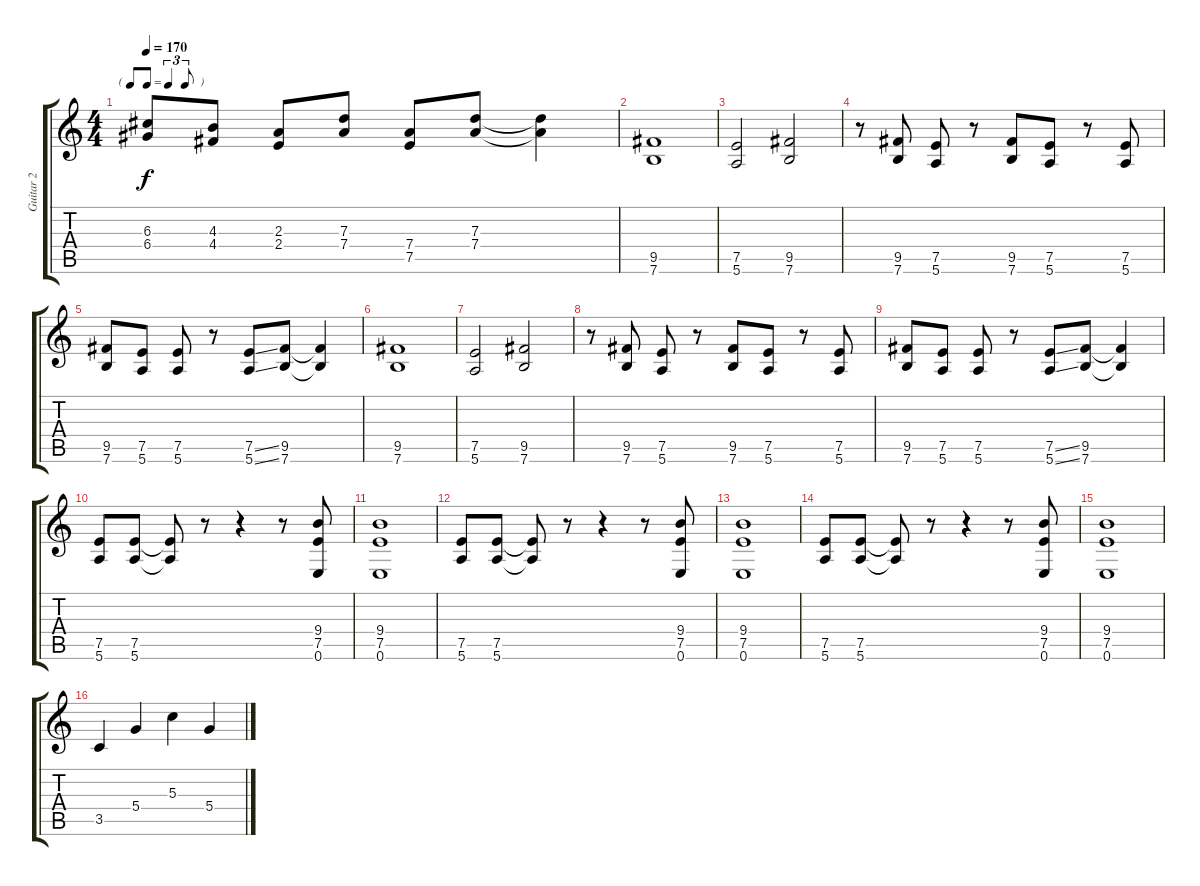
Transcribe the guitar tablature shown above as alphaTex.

\track ("Guitar 2" "Guitar 2") {instrument overdrivenguitar}
\staff {score tabs}
\tuning (E4 B3 G3 D3 A2 E2) {hide}
\ts (4 4)
\tf triplet8th
\tempo 170
\clef g2
\ks c
(6.3{t} 6.4{t}).8{dy f} (4.3 4.4).8 (2.3 2.4).8 (7.3 7.4).8 (7.4 7.5).8 (7.3 7.4).8 (7.3{t} 7.4{t}).4 |
(9.5 7.6).1 |
(7.5 5.6).2 (9.5 7.6).2 |
r.8 (9.5 7.6).8 (7.5 5.6).8 r.8 (9.5 7.6).8 (7.5 5.6).8 r.8 (7.5 5.6).8 |
(9.5 7.6).8 (7.5 5.6).8 (7.5 5.6).8 r.8 (7.5{ss} 5.6{ss}).8 (9.5 7.6).8 (9.5{t} 7.6{t}).4 |
(9.5 7.6).1 |
(7.5 5.6).2 (9.5 7.6).2 |
r.8 (9.5 7.6).8 (7.5 5.6).8 r.8 (9.5 7.6).8 (7.5 5.6).8 r.8 (7.5 5.6).8 |
(9.5 7.6).8 (7.5 5.6).8 (7.5 5.6).8 r.8 (7.5{ss} 5.6{ss}).8 (9.5 7.6).8 (9.5{t} 7.6{t}).4 |
(7.5 5.6).8 (7.5 5.6).8 (7.5{t} 5.6{t}).8 r.8 r.4 r.8 (9.4 7.5 0.6).8 |
(9.4 7.5 0.6).1 |
(7.5 5.6).8 (7.5 5.6).8 (7.5{t} 5.6{t}).8 r.8 r.4 r.8 (9.4 7.5 0.6).8 |
(9.4 7.5 0.6).1 |
(7.5 5.6).8 (7.5 5.6).8 (7.5{t} 5.6{t}).8 r.8 r.4 r.8 (9.4 7.5 0.6).8 |
(9.4 7.5 0.6).1 |
3.5.4 5.4.4 5.3.4 5.4.4
